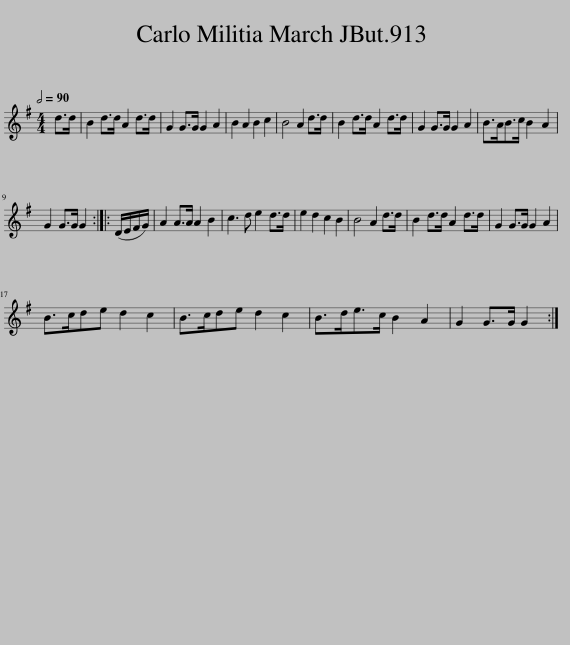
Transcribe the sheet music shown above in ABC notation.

X:1
L:1/8
Q:1/2=90
M:4/4
I:linebreak $
K:G
V:1 treble
V:1
 d>d | B2 d>d A2 d>d | G2 G>G G2 A2 | B2 A2 B2 c2 | B4 A2 d>d | %5
 B2 d>d A2 d>d | G2 G>G G2 A2 | B>AB>c B2 A2 |$ G2 G>G G2 :: (D/E/F/G/) | %10
 A2 A>A A2 B2 | c3 d e2 d>d | e2 d2 c2 B2 | B4 A2 d>d | B2 d>d A2 d>d | %15
 G2 G>G G2 A2 |$ B>cde d2 c2 | B>cde d2 c2 | B>de>c B2 A2 | G2 G>G G2 :| %20
